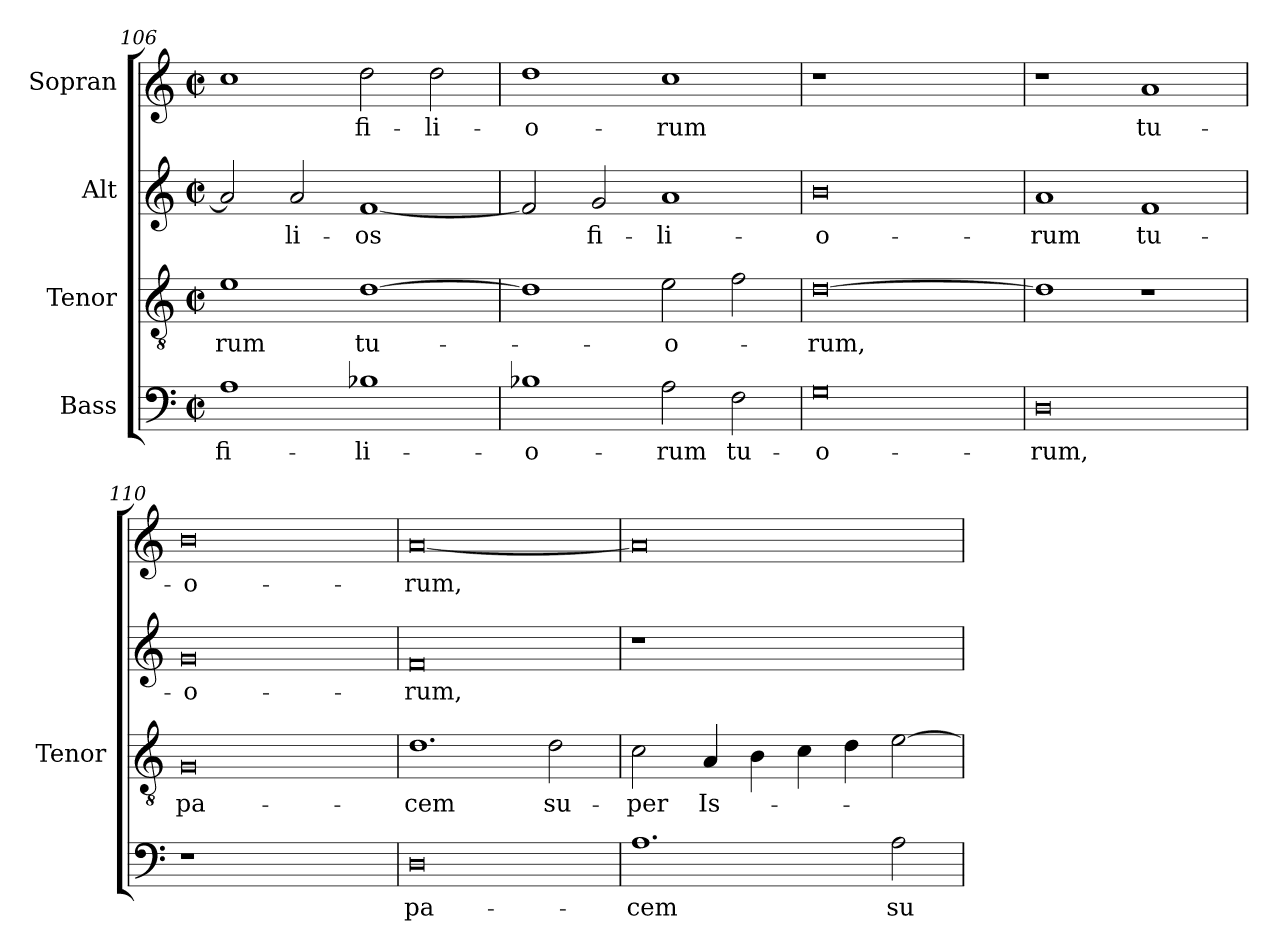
**kern	**text	**kern	**text	**kern	**text	**kern	**text
*part4	*part4	*part3	*part3	*part2	*part2	*part1	*part1
*staff4	*staff4	*staff3	*staff3	*staff2	*staff2	*staff1	*staff1
*I"Bass	*	*I"Tenor	*	*I"Alt	*	*I"Sopran	*
*	*	*I'Tenor	*	*	*	*	*
*clefF4	*	*clefGv2	*	*clefG2	*	*clefG2	*
*	*	*ITrd7c12	*	*	*	*	*
*k[]	*	*k[]	*	*k[]	*	*k[]	*
*M2/2	*	*M2/2	*	*M2/2	*	*M2/2	*
*met(c|)	*	*met(c|)	*	*met(c|)	*	*met(c|)	*
=106	=106	=106	=106	=106	=106	=106	=106
!	!LO:LY:b:color=#000000	!	!	!	!	!	!
!	!	!	!LO:LY:b:color=#000000	!	!	!	!
1Ai	fi-	1Ei	-rum	2ai/]	.	1cci	.
!	!	!	!	!	!LO:LY:b:color=#000000	!	!
.	.	.	.	2ai/	-li-	.	.
!	!LO:LY:b:color=#000000	!	!	!	!	!	!
!	!	!	!LO:LY:b:color=#000000	!	!	!	!
!	!	!	!	!	!LO:LY:b:color=#000000	!	!
!	!	!	!	!	!	!	!LO:LY:b:color=#000000
1B-Xi	-li-	[>1Di	tu-	[<1fi	-os	2ddi\	fi-
!	!	!	!	!	!	!	!LO:LY:b:color=#000000
.	.	.	.	.	.	2ddi\	-li-
=107	=107	=107	=107	=107	=107	=107	=107
!	!LO:LY:b:color=#000000	!	!	!	!	!	!
!	!	!	!	!	!	!	!LO:LY:b:color=#000000
1B-Xi	-o-	1Di]	.	2fi/]	.	1ddi	-o-
!	!	!	!	!	!LO:LY:b:color=#000000	!	!
.	.	.	.	2gi/	fi-	.	.
!	!LO:LY:b:color=#000000	!	!	!	!	!	!
!	!	!	!LO:LY:b:color=#000000	!	!	!	!
!	!	!	!	!	!LO:LY:b:color=#000000	!	!
!	!	!	!	!	!	!	!LO:LY:b:color=#000000
2Ai\	-rum	2Ei\	-o-	1ai	-li-	1cci	-rum
!	!LO:LY:b:color=#000000	!	!	!	!	!	!
2Fi\	tu-	2Fi\	.	.	.	.	.
!!LO:PB:g=z
=108	=108	=108	=108	=108	=108	=108	=108
!	!LO:LY:b:color=#000000	!	!	!	!	!	!
!	!	!	!LO:LY:b:color=#000000	!	!	!	!
!	!	!	!	!	!LO:LY:b:color=#000000	!LO:N:vis=1	!
0Gi	-o-	[>0Di	-rum,	0bi	-o-	1r	.
.	.	.	.	.	.	1ryy	.
=109	=109	=109	=109	=109	=109	=109	=109
!	!LO:LY:b:color=#000000	!	!	!	!	!	!
!	!	!	!	!	!LO:LY:b:color=#000000	!	!
0Di	-rum,	1Di]	.	1ai	-rum	1r	.
!	!	!	!	!	!LO:LY:b:color=#000000	!	!
!	!	!	!	!	!	!	!LO:LY:b:color=#000000
.	.	1r	.	1fi	tu-	1ai	tu-
=110	=110	=110	=110	=110	=110	=110	=110
!LO:N:vis=1	!	!	!	!	!	!	!
!	!	!	!LO:LY:b:color=#000000	!	!	!	!
!	!	!	!	!	!LO:LY:b:color=#000000	!	!
!	!	!	!	!	!	!	!LO:LY:b:color=#000000
1r	.	0GGi	pa-	0gi	-o-	0bi	-o-
1ryy	.	.	.	.	.	.	.
=111	=111	=111	=111	=111	=111	=111	=111
!	!LO:LY:b:color=#000000	!	!	!	!	!	!
!	!	!	!LO:LY:b:color=#000000	!	!	!	!
!	!	!	!	!	!LO:LY:b:color=#000000	!	!
!	!	!	!	!	!	!	!LO:LY:b:color=#000000
0Di	pa-	1.Di	-cem	0fi	-rum,	[<0ai	-rum,
!	!	!	!LO:LY:b:color=#000000	!	!	!	!
.	.	2Di\	su-	.	.	.	.
=112	=112	=112	=112	=112	=112	=112	=112
!	!LO:LY:b:color=#000000	!	!	!	!	!	!
!	!	!	!LO:LY:b:color=#000000	!LO:N:vis=1	!	!	!
1.Ai	-cem	2Ci\	-per	1r	.	0ai]	.
!	!	!	!LO:LY:b:color=#000000	!	!	!	!
.	.	4AAi/	Is-	.	.	.	.
.	.	4BBi\	.	.	.	.	.
.	.	4Ci\	.	1ryy	.	.	.
.	.	4Di\	.	.	.	.	.
!	!LO:LY:b:color=#000000	!	!	!	!	!	!
2Ai\	su-	[>2Ei\	.	.	.	.	.
=	=	=	=	=	=	=	=
*-	*-	*-	*-	*-	*-	*-	*-
